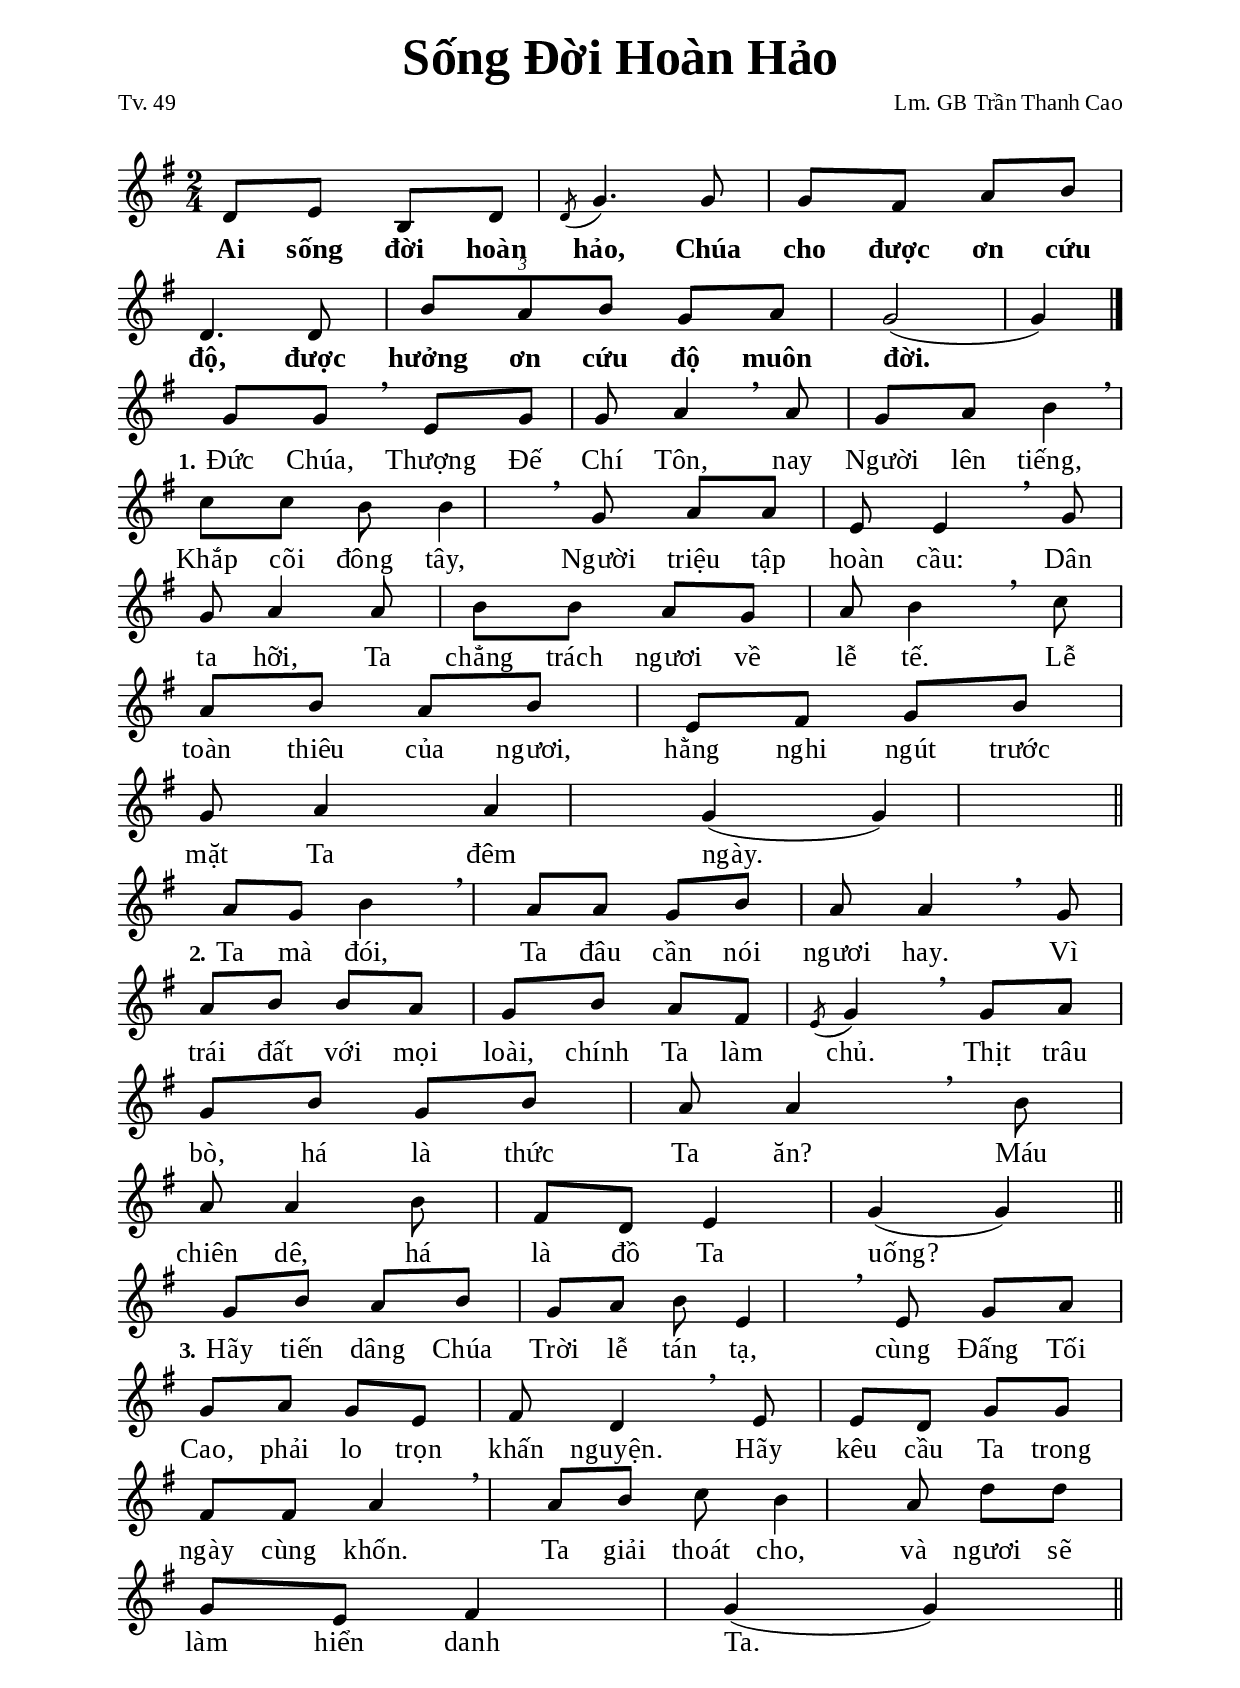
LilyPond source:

% Cài đặt chung
\version "2.22.1"
\include "english.ly"

\header {
  title = \markup { \fontsize #3 "Sống Đời Hoàn Hảo" }
  poet = "Tv. 49"
  composer = "Lm. GB Trần Thanh Cao"
  arranger = " "
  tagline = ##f
}

\paper {
  #(set-paper-size "a4")
  top-margin = 10\mm
  bottom-margin = 10\mm
  left-margin = 20\mm
  right-margin = 20\mm
  indent = #0
  #(define fonts
    (make-pango-font-tree
      "Liberation Serif"
      "Liberation Serif"
      "Liberation Serif"
      (/ 20 20)))
  page-count = #1
  system-system-spacing = #'((basic-distance . 13))
  score-system-spacing = #'((basic-distance . 13))
}

% Nhạc điệp khúc
nhacDiepKhuc= \relative c' {
  d8 e b d |
  \acciaccatura d8 g4. g8 |
  g fs a b |
  d,4. d8 |
  \tuplet 3/2 { b'8 a b } g a |
  g2 ( |
  g4) \bar "|."
}

% Nhạc phiên khúc
nhacPhienKhucMot = \relative c'' {
  g8 g \breathe
  e g g a4 \breathe
  a8 g a b4 \breathe
  c8 c b b4 \breathe
  g8 a a e e4 \breathe
  g8 g a4 a8 b b a g a b4 \breathe
  c8 a b a b e, fs g b g a4 a g (g) \bar "||"
}

nhacPhienKhucHai = \relative c'' {
  a8 g b4 \breathe
  a8 a g b a a4 \breathe
  g8 a b b a g b a fs \acciaccatura e8 g4 \breathe
  g8 a g b g b a a4 \breathe
  b8 a a4 b8 fs d e4 g (g) \bar "||"
}

nhacPhienKhucBa = \relative c'' {
  g8 b a b g a b e,4 \breathe
  e8 g a g a g e fs d4 \breathe
  e8 e d g g fs fs a4 \breathe
  a8 b c b4 a8 d d g, e fs4 g (g) \bar "||"
}

% Lời điệp khúc
loiDiepKhuc = \lyricmode {
  Ai sống đời hoàn hảo,
  Chúa cho được ơn cứu độ,
  được hưởng ơn cứu độ muôn đời.
}

% Lời phiên khúc
loiPhienKhucMot = \lyricmode {
  \set stanza = #"1."
  Đức Chúa, Thượng Đế Chí Tôn,
  nay Người lên tiếng,
  Khắp cõi đông tây,
  Người triệu tập hoàn cầu:
  Dân ta hỡi, Ta chẳng trách ngươi về lễ tế.
  Lễ toàn thiêu của ngươi,
  hằng nghi ngút trước mặt Ta đêm ngày.
}

loiPhienKhucHai = \lyricmode {
  \set stanza = #"2."
  Ta mà đói, Ta đâu cần nói ngươi hay.
  Vì trái đất với mọi loài,
  chính Ta làm chủ.
  Thịt trâu bò, há là thức Ta ăn?
  Máu chiên dê, há là đồ Ta uống?
}

loiPhienKhucBa = \lyricmode {
  \set stanza = #"3."
  Hãy tiến dâng Chúa Trời lễ tán tạ,
  cùng Đấng Tối Cao, phải lo trọn khấn nguyện.
  Hãy kêu cầu Ta trong ngày cùng khốn.
  Ta giải thoát cho, và ngươi sẽ làm hiển danh Ta.
}


% Dàn trang
\score {
  \new ChoirStaff <<
    \new Staff = diepKhuc \with {
        \consists "Merge_rests_engraver"
        %\magnifyStaff #(magstep +1)
      }
      <<
      \new Voice = beSop {
        \key g \major \time 2/4 \stemNeutral \nhacDiepKhuc
      }
    >>
    \new Lyrics \lyricsto beSop \loiDiepKhuc
  >>
  \layout {
    \override Lyrics.LyricText.font-series = #'bold
    \override Lyrics.LyricText.font-size = #+2
    \override Lyrics.LyricSpace.minimum-distance = #4
    \override Score.BarNumber.break-visibility = ##(#f #f #f)
    \override Score.SpacingSpanner.uniform-stretching = ##t
  }
}

\score {
  \new ChoirStaff <<
    \new Staff = phienKhuc \with {
        %\magnifyStaff #(magstep +1)
      }
      <<
      \new Voice = beSop {
        \key g \major \time 2/4 \nhacPhienKhucMot
      }
    >>
    \new Lyrics \lyricsto beSop \loiPhienKhucMot
  >>
  \layout {
    \override Staff.TimeSignature.transparent = ##t
    \override Lyrics.LyricText.font-size = #+2
    \override Lyrics.LyricSpace.minimum-distance = #3
    \override Score.BarNumber.break-visibility = ##(#f #f #f)
    \override Score.SpacingSpanner.uniform-stretching = ##t
    \set Score.barAlways = ##t
    \set Score.defaultBarType = ""
  }
}

\score {
  \new ChoirStaff <<
    \new Staff = phienKhuc \with {
        %\magnifyStaff #(magstep +1)
      }
      <<
      \new Voice = beSop {
        \key g \major \time 2/4 \nhacPhienKhucHai
      }
    >>
    \new Lyrics \lyricsto beSop \loiPhienKhucHai
  >>
  \layout {
    \override Staff.TimeSignature.transparent = ##t
    \override Lyrics.LyricText.font-size = #+2
    \override Lyrics.LyricSpace.minimum-distance = #3
    \override Score.BarNumber.break-visibility = ##(#f #f #f)
    \override Score.SpacingSpanner.uniform-stretching = ##t
    \set Score.barAlways = ##t
    \set Score.defaultBarType = ""
  }
}

\score {
  \new ChoirStaff <<
    \new Staff = phienKhuc \with {
        %\magnifyStaff #(magstep +1)
      }
      <<
      \new Voice = beSop {
        \key g \major \time 2/4 \nhacPhienKhucBa
      }
    >>
    \new Lyrics \lyricsto beSop \loiPhienKhucBa
  >>
  \layout {
    \override Staff.TimeSignature.transparent = ##t
    \override Lyrics.LyricText.font-size = #+2
    \override Lyrics.LyricSpace.minimum-distance = #2.5
    \override Score.BarNumber.break-visibility = ##(#f #f #f)
    \override Score.SpacingSpanner.uniform-stretching = ##t
    \set Score.barAlways = ##t
    \set Score.defaultBarType = ""
  }
}
